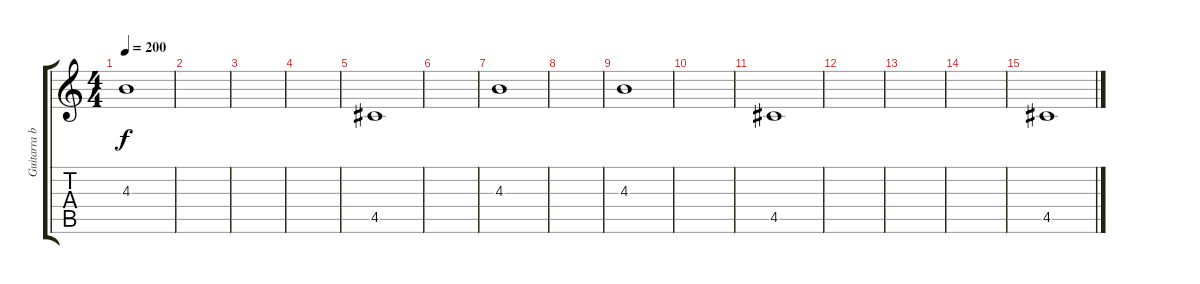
\track ("Guitarra base [Hugo Mariutti]" "Guitarra b") {instrument distortionguitar}
\staff {score tabs}
\tuning (E4 B3 G3 D3 A2 E2) {hide}
\ts (4 4)
\tempo 200
\clef g2
\ks c
4.3.1{dy f} |
|
|
|
4.5.1 |
|
4.3.1 |
|
4.3.1 |
|
4.5.1 |
|
|
|
4.5.1
